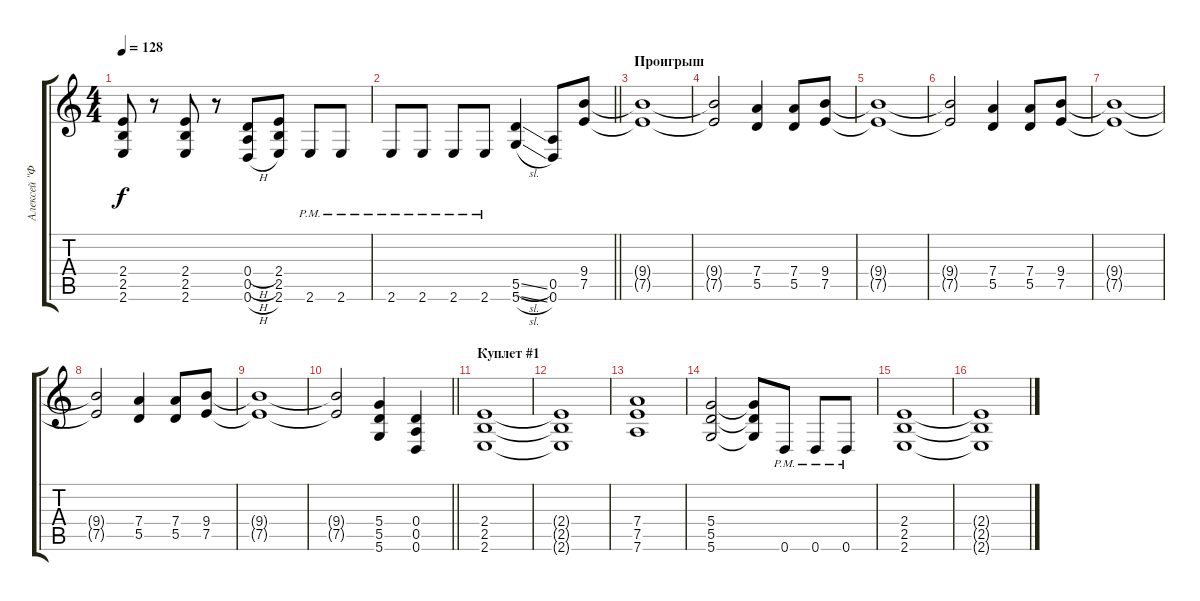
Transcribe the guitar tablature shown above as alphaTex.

\track ("Алексей \"Феникс\" Аликин" "Алексей \"Ф") {instrument distortionguitar}
\staff {score tabs}
\tuning (E4 B3 G3 D3 A2 D2) {hide}
\ts (4 4)
\tempo 128
\clef g2
\ks c
(2.4 2.5 2.6).8{dy f} r.8 (2.4 2.5 2.6).8 r.8 (0.4{h} 0.5{h} 0.6{h}).8 (2.4 2.5 2.6).8 2.6{pm}.8 2.6{pm}.8 |
\barLineRight lightlight
2.6{pm}.8 2.6{pm}.8 2.6{pm}.8 2.6{pm}.8 (5.5{sl} 5.6{sl}).4 (0.5 0.6).8 (9.4 7.5).8 |
\section ("" "Проигрыш")
(9.4{t} 7.5{t}).1 |
(9.4{t} 7.5{t}).2 (7.4 5.5).4 (7.4 5.5).8 (9.4 7.5).8 |
(9.4{t} 7.5{t}).1 |
(9.4{t} 7.5{t}).2 (7.4 5.5).4 (7.4 5.5).8 (9.4 7.5).8 |
(9.4{t} 7.5{t}).1 |
(9.4{t} 7.5{t}).2 (7.4 5.5).4 (7.4 5.5).8 (9.4 7.5).8 |
(9.4{t} 7.5{t}).1 |
\barLineRight lightlight
(9.4{t} 7.5{t}).2 (5.4 5.5 5.6).4 (0.4 0.5 0.6).4 |
\section ("" "Куплет #1")
(2.4 2.5 2.6).1 |
(2.4{t} 2.5{t} 2.6{t}).1 |
(7.4 7.5 7.6).1 |
(5.4 5.5 5.6).2 (5.4{t} 5.5{t} 5.6{t}).8 0.6{pm}.8 0.6{pm}.8 0.6{pm}.8 |
(2.4 2.5 2.6).1 |
(2.4{t} 2.5{t} 2.6{t}).1
